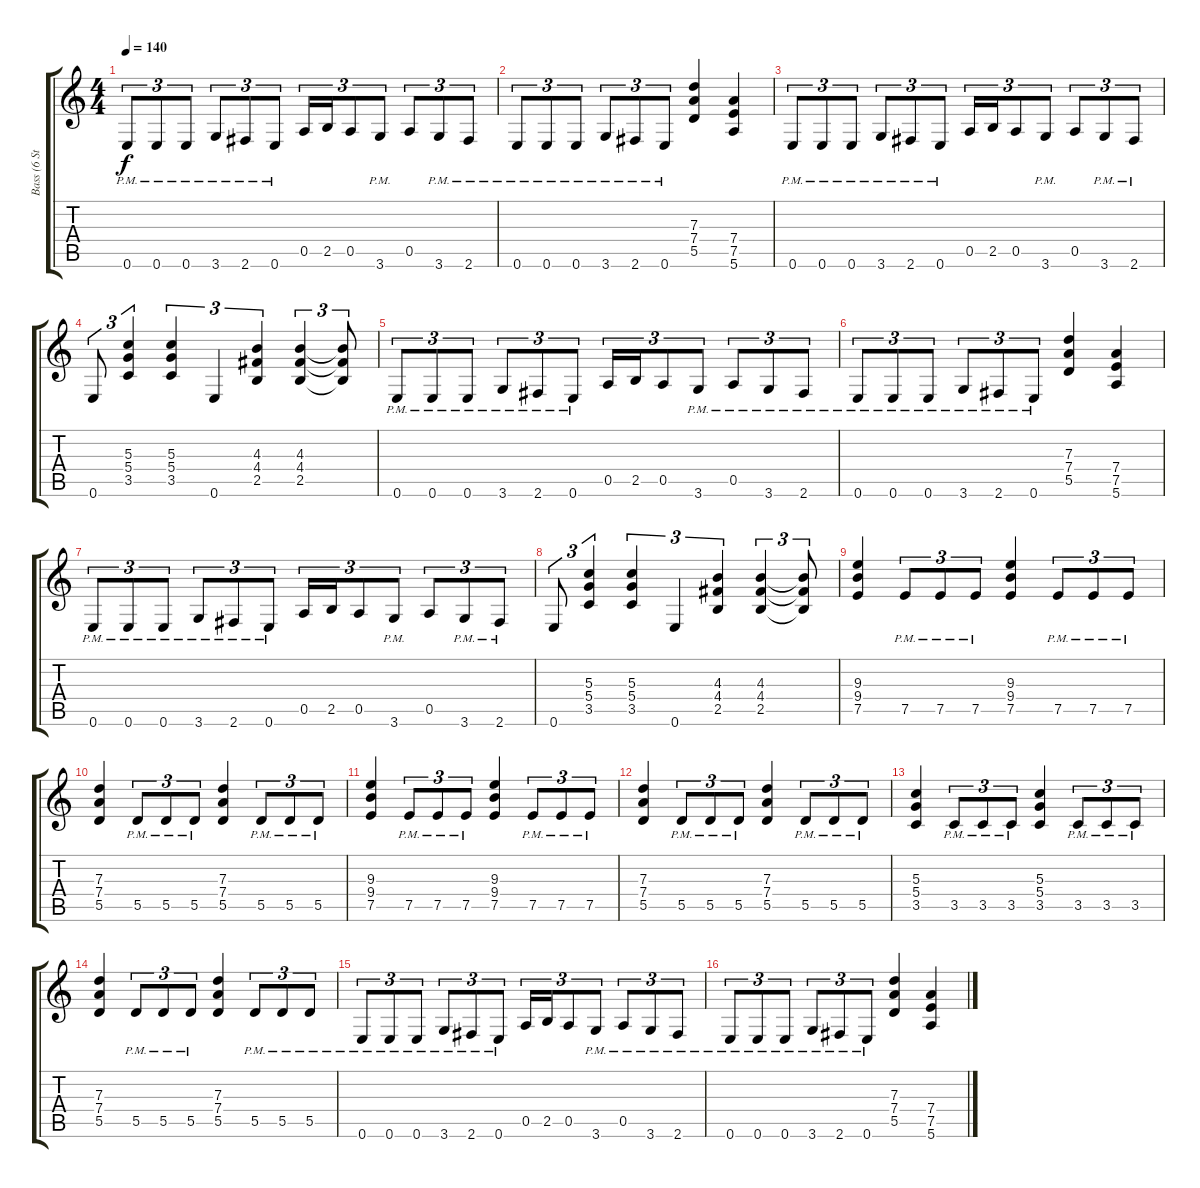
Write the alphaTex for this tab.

\track ("Bass (6 String)" "Bass (6 St") {instrument electricbassfinger}
\staff {score tabs}
\tuning (E4 B3 G3 D3 A2 E2) {hide}
\ts (4 4)
\tempo 140
\clef g2
\ks c
0.6{pm}.8{tu (3 2) dy f instrument electricbassfinger} 0.6{pm}.8{tu (3 2)} 0.6{pm}.8{tu (3 2)} 3.6{pm}.8{tu (3 2)} 2.6{pm}.8{tu (3 2)} 0.6{pm}.8{tu (3 2)} 0.5.16{tu (3 2)} 2.5.16{tu (3 2)} 0.5.8{tu (3 2)} 3.6{pm}.8{tu (3 2)} 0.5.8{tu (3 2)} 3.6{pm}.8{tu (3 2)} 2.6{pm}.8{tu (3 2)} |
0.6{pm}.8{tu (3 2)} 0.6{pm}.8{tu (3 2)} 0.6{pm}.8{tu (3 2)} 3.6{pm}.8{tu (3 2)} 2.6{pm}.8{tu (3 2)} 0.6{pm}.8{tu (3 2)} (7.3 7.4 5.5).4 (7.4 7.5 5.6).4 |
0.6{pm}.8{tu (3 2)} 0.6{pm}.8{tu (3 2)} 0.6{pm}.8{tu (3 2)} 3.6{pm}.8{tu (3 2)} 2.6{pm}.8{tu (3 2)} 0.6{pm}.8{tu (3 2)} 0.5.16{tu (3 2)} 2.5.16{tu (3 2)} 0.5.8{tu (3 2)} 3.6{pm}.8{tu (3 2)} 0.5.8{tu (3 2)} 3.6{pm}.8{tu (3 2)} 2.6{pm}.8{tu (3 2)} |
0.6.8{tu (3 2)} (5.3 5.4 3.5).4{tu (3 2)} (5.3 5.4 3.5).4{tu (3 2)} 0.6.4{tu (3 2)} (4.3 4.4 2.5).4{tu (3 2)} (4.3 4.4 2.5).4{tu (3 2)} (4.3{t} 4.4{t} 2.5{t}).8{tu (3 2)} |
0.6{pm}.8{tu (3 2)} 0.6{pm}.8{tu (3 2)} 0.6{pm}.8{tu (3 2)} 3.6{pm}.8{tu (3 2)} 2.6{pm}.8{tu (3 2)} 0.6{pm}.8{tu (3 2)} 0.5.16{tu (3 2)} 2.5.16{tu (3 2)} 0.5.8{tu (3 2)} 3.6{pm}.8{tu (3 2)} 0.5{pm}.8{tu (3 2)} 3.6{pm}.8{tu (3 2)} 2.6{pm}.8{tu (3 2)} |
0.6{pm}.8{tu (3 2)} 0.6{pm}.8{tu (3 2)} 0.6{pm}.8{tu (3 2)} 3.6{pm}.8{tu (3 2)} 2.6{pm}.8{tu (3 2)} 0.6{pm}.8{tu (3 2)} (7.3 7.4 5.5).4 (7.4 7.5 5.6).4 |
0.6{pm}.8{tu (3 2)} 0.6{pm}.8{tu (3 2)} 0.6{pm}.8{tu (3 2)} 3.6{pm}.8{tu (3 2)} 2.6{pm}.8{tu (3 2)} 0.6{pm}.8{tu (3 2)} 0.5.16{tu (3 2)} 2.5.16{tu (3 2)} 0.5.8{tu (3 2)} 3.6{pm}.8{tu (3 2)} 0.5.8{tu (3 2)} 3.6{pm}.8{tu (3 2)} 2.6{pm}.8{tu (3 2)} |
0.6.8{tu (3 2)} (5.3 5.4 3.5).4{tu (3 2)} (5.3 5.4 3.5).4{tu (3 2)} 0.6.4{tu (3 2)} (4.3 4.4 2.5).4{tu (3 2)} (4.3 4.4 2.5).4{tu (3 2)} (4.3{t} 4.4{t} 2.5{t}).8{tu (3 2)} |
(9.3 9.4 7.5).4{balance 9} 7.5{pm}.8{tu (3 2)} 7.5{pm}.8{tu (3 2)} 7.5{pm}.8{tu (3 2)} (9.3 9.4 7.5).4 7.5{pm}.8{tu (3 2)} 7.5{pm}.8{tu (3 2)} 7.5{pm}.8{tu (3 2)} |
(7.3 7.4 5.5).4 5.5{pm}.8{tu (3 2)} 5.5{pm}.8{tu (3 2)} 5.5{pm}.8{tu (3 2)} (7.3 7.4 5.5).4 5.5{pm}.8{tu (3 2)} 5.5{pm}.8{tu (3 2)} 5.5{pm}.8{tu (3 2)} |
(9.3 9.4 7.5).4 7.5{pm}.8{tu (3 2)} 7.5{pm}.8{tu (3 2)} 7.5{pm}.8{tu (3 2)} (9.3 9.4 7.5).4 7.5{pm}.8{tu (3 2)} 7.5{pm}.8{tu (3 2)} 7.5{pm}.8{tu (3 2)} |
(7.3 7.4 5.5).4 5.5{pm}.8{tu (3 2)} 5.5{pm}.8{tu (3 2)} 5.5{pm}.8{tu (3 2)} (7.3 7.4 5.5).4 5.5{pm}.8{tu (3 2)} 5.5{pm}.8{tu (3 2)} 5.5{pm}.8{tu (3 2)} |
(5.3 5.4 3.5).4 3.5{pm}.8{tu (3 2)} 3.5{pm}.8{tu (3 2)} 3.5{pm}.8{tu (3 2)} (5.3 5.4 3.5).4 3.5{pm}.8{tu (3 2)} 3.5{pm}.8{tu (3 2)} 3.5{pm}.8{tu (3 2)} |
(7.3 7.4 5.5).4 5.5{pm}.8{tu (3 2)} 5.5{pm}.8{tu (3 2)} 5.5{pm}.8{tu (3 2)} (7.3 7.4 5.5).4 5.5{pm}.8{tu (3 2)} 5.5{pm}.8{tu (3 2)} 5.5{pm}.8{tu (3 2)} |
0.6{pm}.8{tu (3 2) balance 7} 0.6{pm}.8{tu (3 2)} 0.6{pm}.8{tu (3 2)} 3.6{pm}.8{tu (3 2)} 2.6{pm}.8{tu (3 2)} 0.6{pm}.8{tu (3 2)} 0.5.16{tu (3 2)} 2.5.16{tu (3 2)} 0.5.8{tu (3 2)} 3.6{pm}.8{tu (3 2)} 0.5{pm}.8{tu (3 2)} 3.6{pm}.8{tu (3 2)} 2.6{pm}.8{tu (3 2)} |
0.6{pm}.8{tu (3 2)} 0.6{pm}.8{tu (3 2)} 0.6{pm}.8{tu (3 2)} 3.6{pm}.8{tu (3 2)} 2.6{pm}.8{tu (3 2)} 0.6{pm}.8{tu (3 2)} (7.3 7.4 5.5).4 (7.4 7.5 5.6).4
